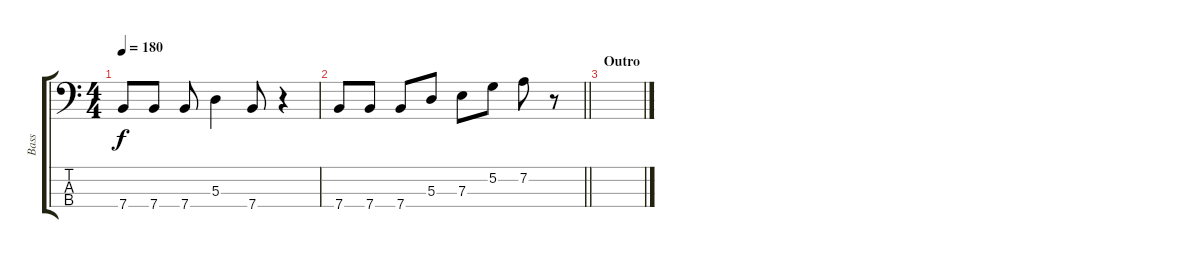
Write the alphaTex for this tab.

\track ("Bass" "Bass") {instrument electricbassfinger}
\staff {score tabs}
\tuning (G2 D2 A1 E1) {hide}
\ts (4 4)
\tempo 180
\clef f4
\ks c
7.4.8{dy f} 7.4.8 7.4.8 5.3.4 7.4.8 r.4 |
\barLineRight lightlight
7.4.8 7.4.8 7.4.8 5.3.8 7.3.8 5.2.8 7.2.8 r.8 |
\section ("" "Outro")
